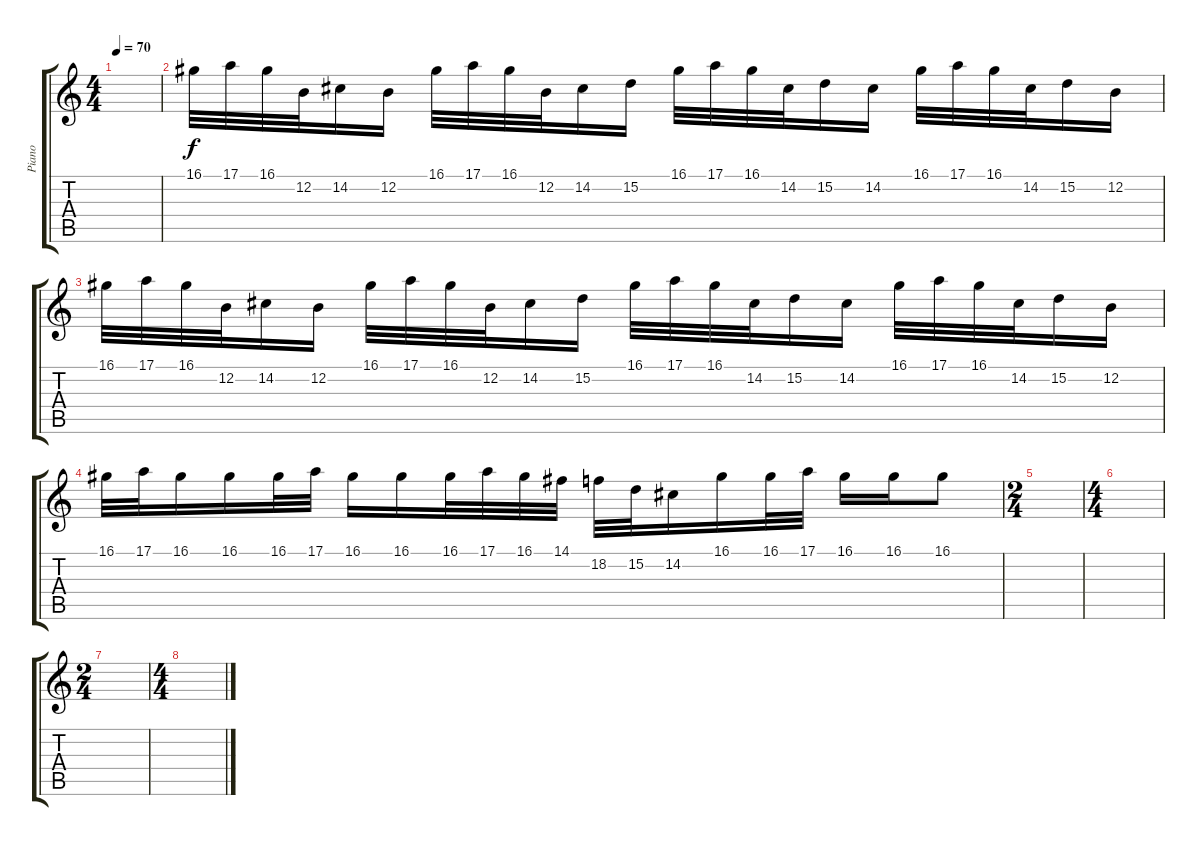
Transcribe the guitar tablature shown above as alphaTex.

\track ("Piano" "Piano") {instrument acousticgrandpiano}
\staff {score tabs}
\tuning (E4 B3 G3 D3 A2 E2) {hide}
\ts (4 4)
\tempo 70
\clef g2
\ks c
|
16.1.32 17.1.32 16.1.32 12.2.32 14.2.16 12.2.16 16.1.32 17.1.32 16.1.32 12.2.32 14.2.16 15.2.16 16.1.32 17.1.32 16.1.32 14.2.32 15.2.16 14.2.16 16.1.32 17.1.32 16.1.32 14.2.32 15.2.16 12.2.16 |
16.1.32 17.1.32 16.1.32 12.2.32 14.2.16 12.2.16 16.1.32 17.1.32 16.1.32 12.2.32 14.2.16 15.2.16 16.1.32 17.1.32 16.1.32 14.2.32 15.2.16 14.2.16 16.1.32 17.1.32 16.1.32 14.2.32 15.2.16 12.2.16 |
16.1.32 17.1.32 16.1.16 16.1.16 16.1.32 17.1.32 16.1.16 16.1.16 16.1.32 17.1.32 16.1.32 14.1.32 18.2.32 15.2.32 14.2.16 16.1.16 16.1.32 17.1.32 16.1.16 16.1.16 16.1.8 |
\ts (2 4)
|
\ts (4 4)
|
\ts (2 4)
|
\ts (4 4)
